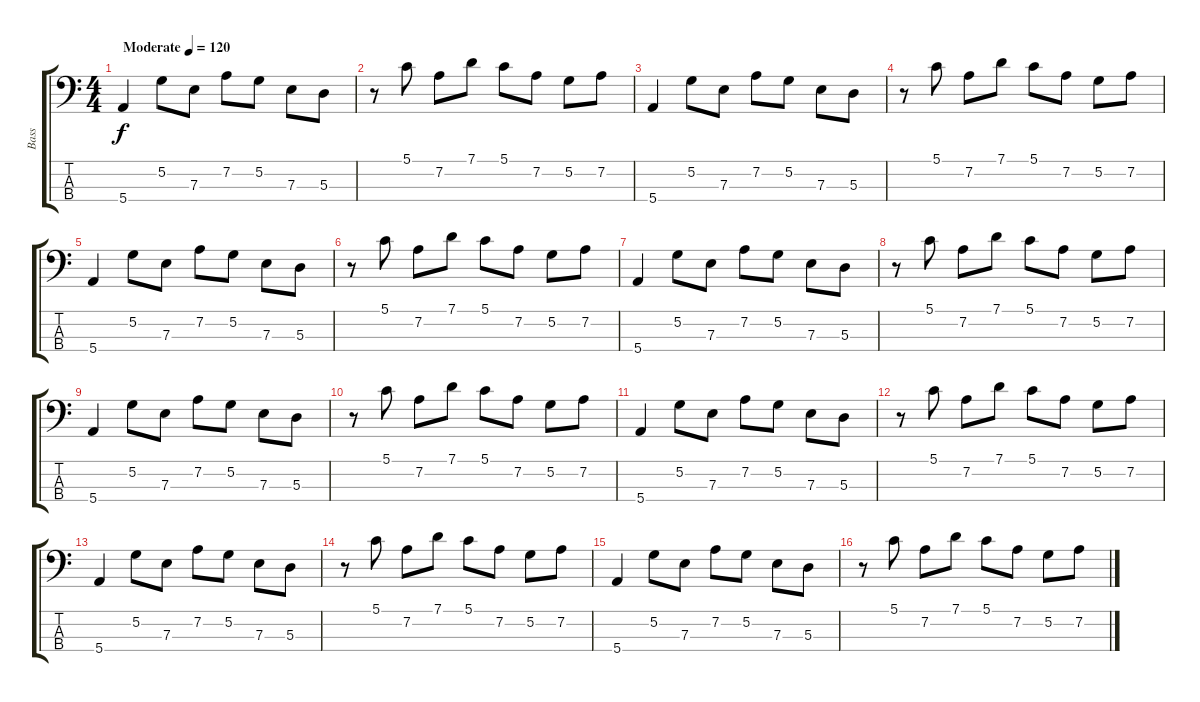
\track ("Bass" "Bass") {instrument electricbasspick}
\staff {score tabs}
\tuning (G2 D2 A1 E1) {hide}
\ts (4 4)
\tempo (120 "Moderate")
\clef f4
\ks c
5.4.4{dy f instrument electricbasspick} 5.2.8 7.3.8 7.2.8 5.2.8 7.3.8 5.3.8 |
r.8 5.1.8 7.2.8 7.1.8 5.1.8 7.2.8 5.2.8 7.2.8 |
5.4.4 5.2.8 7.3.8 7.2.8 5.2.8 7.3.8 5.3.8 |
r.8 5.1.8 7.2.8 7.1.8 5.1.8 7.2.8 5.2.8 7.2.8 |
5.4.4 5.2.8 7.3.8 7.2.8 5.2.8 7.3.8 5.3.8 |
r.8 5.1.8 7.2.8 7.1.8 5.1.8 7.2.8 5.2.8 7.2.8 |
5.4.4 5.2.8 7.3.8 7.2.8 5.2.8 7.3.8 5.3.8 |
r.8 5.1.8 7.2.8 7.1.8 5.1.8 7.2.8 5.2.8 7.2.8 |
5.4.4 5.2.8 7.3.8 7.2.8 5.2.8 7.3.8 5.3.8 |
r.8 5.1.8 7.2.8 7.1.8 5.1.8 7.2.8 5.2.8 7.2.8 |
5.4.4 5.2.8 7.3.8 7.2.8 5.2.8 7.3.8 5.3.8 |
r.8 5.1.8 7.2.8 7.1.8 5.1.8 7.2.8 5.2.8 7.2.8 |
5.4.4 5.2.8 7.3.8 7.2.8 5.2.8 7.3.8 5.3.8 |
r.8 5.1.8 7.2.8 7.1.8 5.1.8 7.2.8 5.2.8 7.2.8 |
5.4.4 5.2.8 7.3.8 7.2.8 5.2.8 7.3.8 5.3.8 |
r.8 5.1.8 7.2.8 7.1.8 5.1.8 7.2.8 5.2.8 7.2.8
